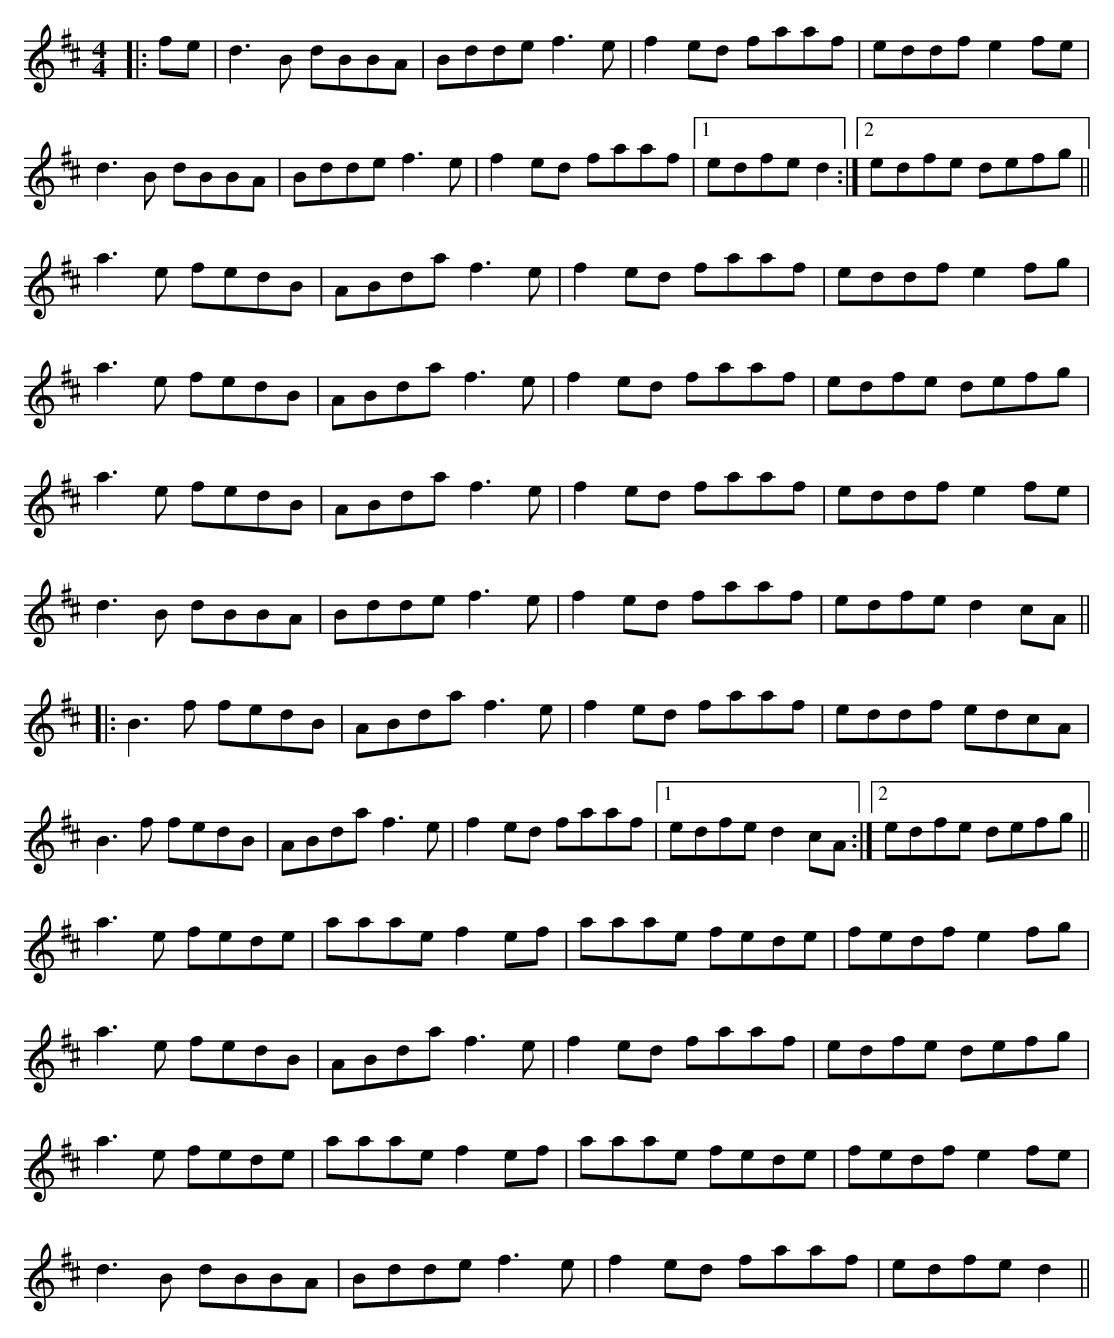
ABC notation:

X:1
M:4/4
K:D
|:fe|d3 B dBBA|Bdde f3e|f2ed faaf|eddf e2 fe|
d3 B dBBA|Bdde f3e|f2ed faaf|1 edfe d2:|2 edfe defg||
a3e fedB|ABda f3e|f2ed faaf|eddf e2fg|
a3e fedB|ABda f3e|f2ed faaf|edfe defg|
a3e fedB|ABda f3e|f2ed faaf|eddf e2fe|
d3B dBBA|Bdde f3e|f2ed faaf|edfe d2cA||
|:B3f fedB|ABda f3e|f2ed faaf|eddf edcA|
B3f fedB|ABda f3e|f2ed faaf|1 edfe d2cA:|2 edfe defg||
a3e fede|aaae f2ef|aaae fede|fedf e2 fg|
a3e fedB|ABda f3e|f2ed faaf|edfe defg|
a3e fede|aaae f2ef|aaae fede|fedf e2 fe|
d3 B dBBA|Bdde f3e|f2ed faaf|edfe d2||
